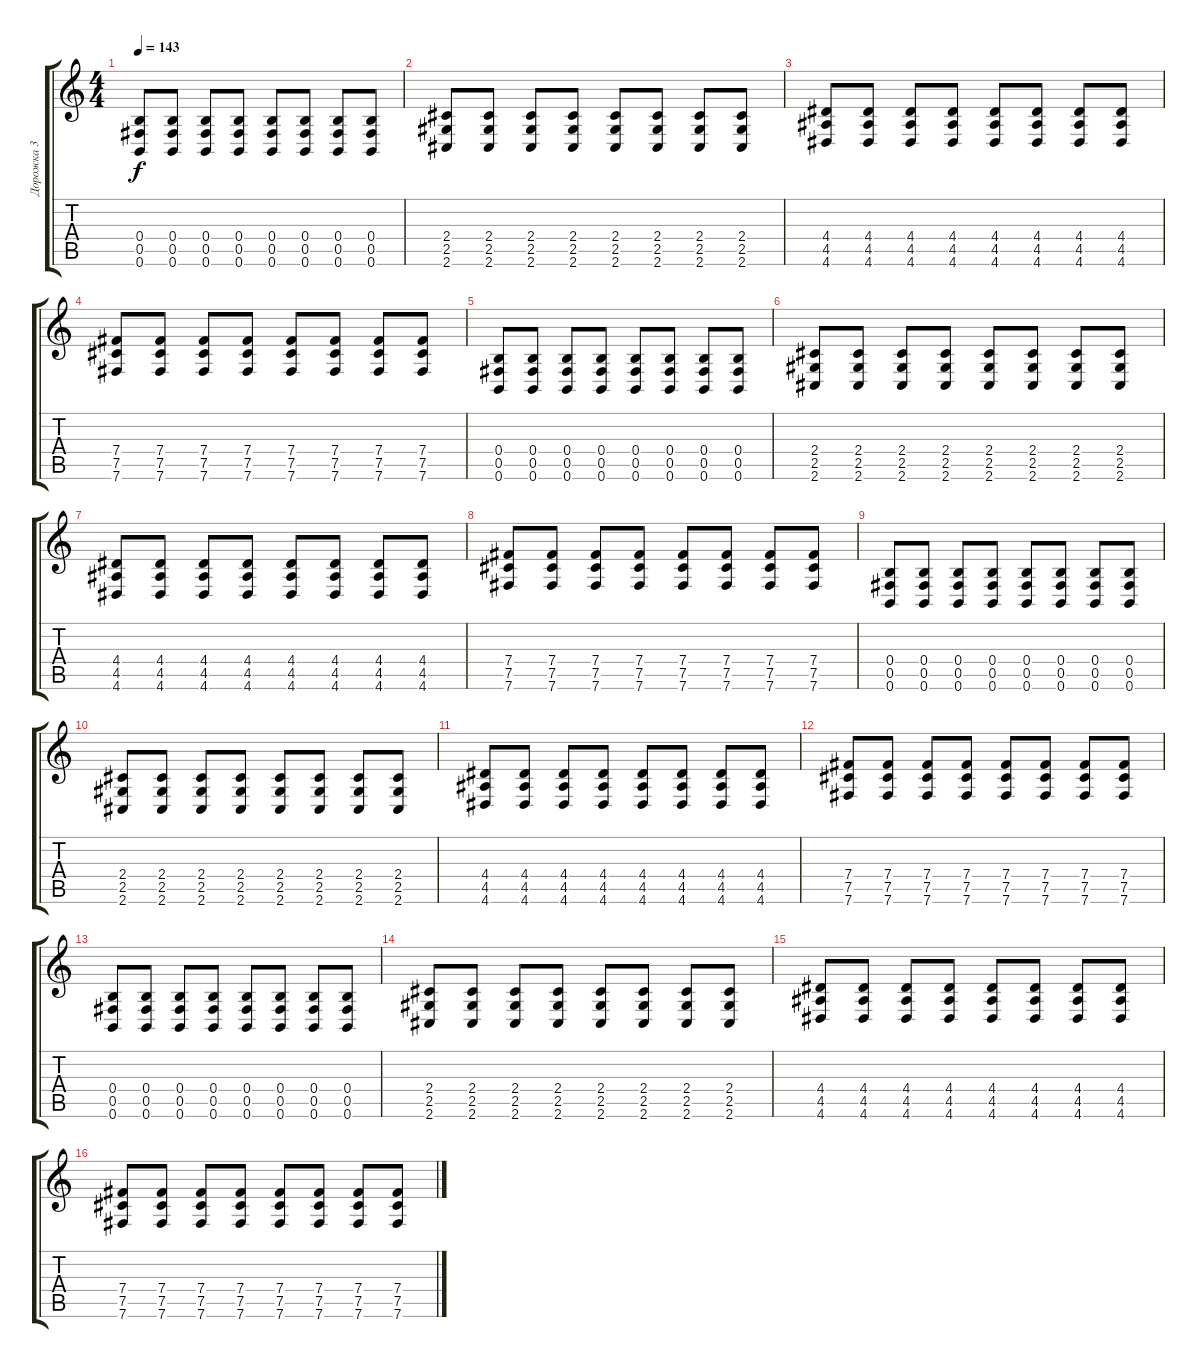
\track ("Дорожка 3" "Дорожка 3") {instrument distortionguitar}
\staff {score tabs}
\tuning (Db4 Ab3 E3 B2 Gb2 B1) {hide}
\ts (4 4)
\tempo 143
\clef g2
\ks c
(0.4 0.5 0.6).8{dy f} (0.4 0.5 0.6).8 (0.4 0.5 0.6).8 (0.4 0.5 0.6).8 (0.4 0.5 0.6).8 (0.4 0.5 0.6).8 (0.4 0.5 0.6).8 (0.4 0.5 0.6).8 |
(2.4 2.5 2.6).8 (2.4 2.5 2.6).8 (2.4 2.5 2.6).8 (2.4 2.5 2.6).8 (2.4 2.5 2.6).8 (2.4 2.5 2.6).8 (2.4 2.5 2.6).8 (2.4 2.5 2.6).8 |
(4.4 4.5 4.6).8 (4.4 4.5 4.6).8 (4.4 4.5 4.6).8 (4.4 4.5 4.6).8 (4.4 4.5 4.6).8 (4.4 4.5 4.6).8 (4.4 4.5 4.6).8 (4.4 4.5 4.6).8 |
(7.4 7.5 7.6).8 (7.4 7.5 7.6).8 (7.4 7.5 7.6).8 (7.4 7.5 7.6).8 (7.4 7.5 7.6).8 (7.4 7.5 7.6).8 (7.4 7.5 7.6).8 (7.4 7.5 7.6).8 |
(0.4 0.5 0.6).8 (0.4 0.5 0.6).8 (0.4 0.5 0.6).8 (0.4 0.5 0.6).8 (0.4 0.5 0.6).8 (0.4 0.5 0.6).8 (0.4 0.5 0.6).8 (0.4 0.5 0.6).8 |
(2.4 2.5 2.6).8 (2.4 2.5 2.6).8 (2.4 2.5 2.6).8 (2.4 2.5 2.6).8 (2.4 2.5 2.6).8 (2.4 2.5 2.6).8 (2.4 2.5 2.6).8 (2.4 2.5 2.6).8 |
(4.4 4.5 4.6).8 (4.4 4.5 4.6).8 (4.4 4.5 4.6).8 (4.4 4.5 4.6).8 (4.4 4.5 4.6).8 (4.4 4.5 4.6).8 (4.4 4.5 4.6).8 (4.4 4.5 4.6).8 |
(7.4 7.5 7.6).8 (7.4 7.5 7.6).8 (7.4 7.5 7.6).8 (7.4 7.5 7.6).8 (7.4 7.5 7.6).8 (7.4 7.5 7.6).8 (7.4 7.5 7.6).8 (7.4 7.5 7.6).8 |
(0.4 0.5 0.6).8 (0.4 0.5 0.6).8 (0.4 0.5 0.6).8 (0.4 0.5 0.6).8 (0.4 0.5 0.6).8 (0.4 0.5 0.6).8 (0.4 0.5 0.6).8 (0.4 0.5 0.6).8 |
(2.4 2.5 2.6).8 (2.4 2.5 2.6).8 (2.4 2.5 2.6).8 (2.4 2.5 2.6).8 (2.4 2.5 2.6).8 (2.4 2.5 2.6).8 (2.4 2.5 2.6).8 (2.4 2.5 2.6).8 |
(4.4 4.5 4.6).8 (4.4 4.5 4.6).8 (4.4 4.5 4.6).8 (4.4 4.5 4.6).8 (4.4 4.5 4.6).8 (4.4 4.5 4.6).8 (4.4 4.5 4.6).8 (4.4 4.5 4.6).8 |
(7.4 7.5 7.6).8 (7.4 7.5 7.6).8 (7.4 7.5 7.6).8 (7.4 7.5 7.6).8 (7.4 7.5 7.6).8 (7.4 7.5 7.6).8 (7.4 7.5 7.6).8 (7.4 7.5 7.6).8 |
(0.4 0.5 0.6).8 (0.4 0.5 0.6).8 (0.4 0.5 0.6).8 (0.4 0.5 0.6).8 (0.4 0.5 0.6).8 (0.4 0.5 0.6).8 (0.4 0.5 0.6).8 (0.4 0.5 0.6).8 |
(2.4 2.5 2.6).8 (2.4 2.5 2.6).8 (2.4 2.5 2.6).8 (2.4 2.5 2.6).8 (2.4 2.5 2.6).8 (2.4 2.5 2.6).8 (2.4 2.5 2.6).8 (2.4 2.5 2.6).8 |
(4.4 4.5 4.6).8 (4.4 4.5 4.6).8 (4.4 4.5 4.6).8 (4.4 4.5 4.6).8 (4.4 4.5 4.6).8 (4.4 4.5 4.6).8 (4.4 4.5 4.6).8 (4.4 4.5 4.6).8 |
(7.4 7.5 7.6).8 (7.4 7.5 7.6).8 (7.4 7.5 7.6).8 (7.4 7.5 7.6).8 (7.4 7.5 7.6).8 (7.4 7.5 7.6).8 (7.4 7.5 7.6).8 (7.4 7.5 7.6).8
